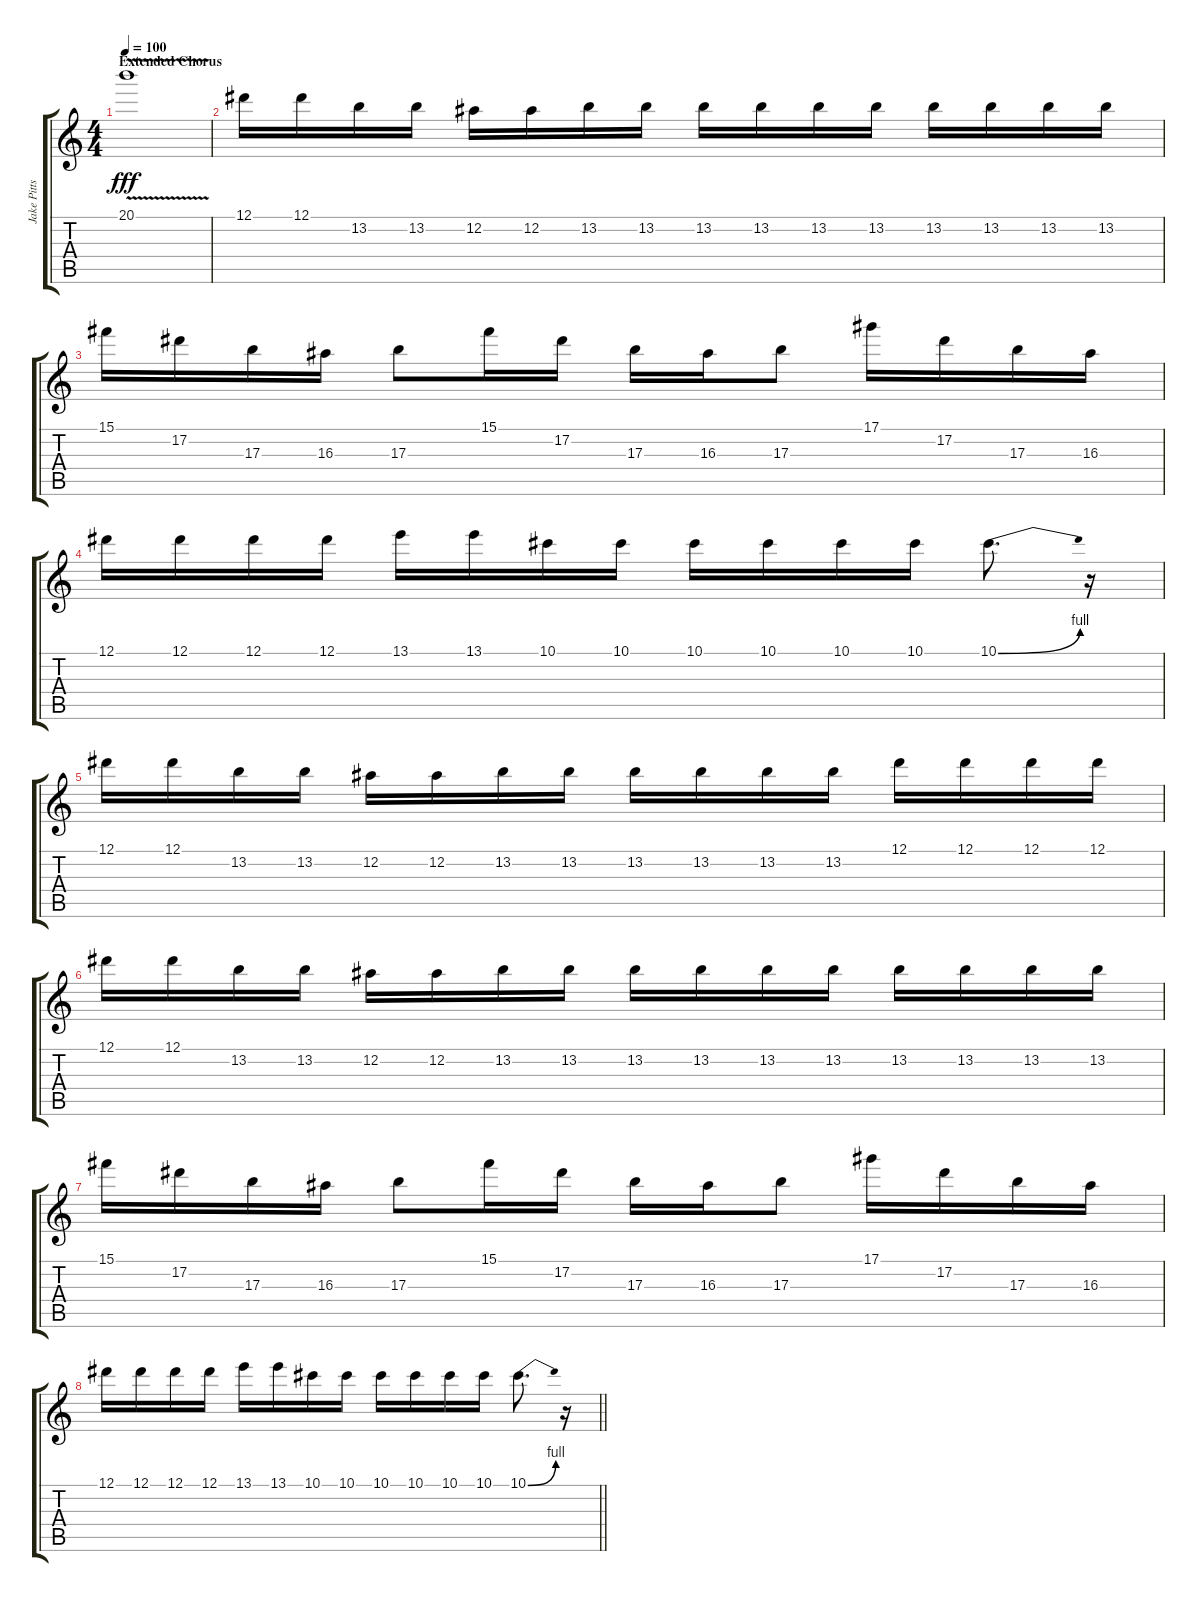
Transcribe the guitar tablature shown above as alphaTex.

\track ("Jake Pitts - Lead Guitar" "Jake Pitts") {instrument acousticguitarnylon}
\staff {score tabs}
\tuning (Eb4 Bb3 Gb3 Db3 Ab2 Db2) {hide}
\ts (4 4)
\section ("" "Extended Chorus")
\tempo 100
\clef g2
\ks c
20.1{v}.1{dy fff volume 5} |
12.1.16{volume 16} 12.1.16 13.2.16 13.2.16 12.2.16 12.2.16 13.2.16 13.2.16 13.2.16 13.2.16 13.2.16 13.2.16 13.2.16 13.2.16 13.2.16 13.2.16 |
15.1.16 17.2.16 17.3.16 16.3.16 17.3.8 15.1.16 17.2.16 17.3.16 16.3.16 17.3.8 17.1.16 17.2.16 17.3.16 16.3.16 |
12.1.16 12.1.16 12.1.16 12.1.16 13.1.16 13.1.16 10.1.16 10.1.16 10.1.16 10.1.16 10.1.16 10.1.16 10.1{be (bend 0 0 60 4)}.8{d} r.16 |
12.1.16 12.1.16 13.2.16 13.2.16 12.2.16 12.2.16 13.2.16 13.2.16 13.2.16 13.2.16 13.2.16 13.2.16 12.1.16 12.1.16 12.1.16 12.1.16 |
12.1.16 12.1.16 13.2.16 13.2.16 12.2.16 12.2.16 13.2.16 13.2.16 13.2.16 13.2.16 13.2.16 13.2.16 13.2.16 13.2.16 13.2.16 13.2.16 |
15.1.16 17.2.16 17.3.16 16.3.16 17.3.8 15.1.16 17.2.16 17.3.16 16.3.16 17.3.8 17.1.16 17.2.16 17.3.16 16.3.16 |
\barLineRight lightlight
12.1.16 12.1.16 12.1.16 12.1.16 13.1.16 13.1.16 10.1.16 10.1.16 10.1.16 10.1.16 10.1.16 10.1.16 10.1{be (bend 0 0 60 4)}.8{d} r.16
